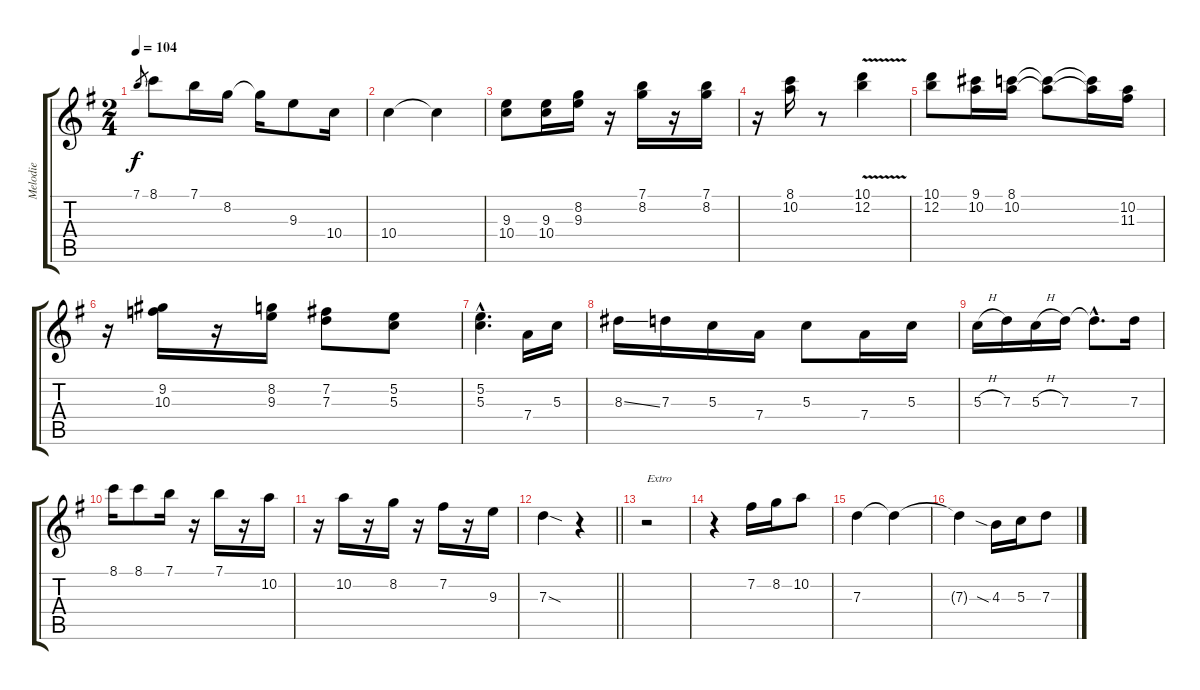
\track ("Melodie" "Melodie") {instrument acousticguitarnylon}
\staff {score tabs}
\tuning (E4 B3 G3 D3 A2 E2) {hide}
\ts (2 4)
\tempo 104
\clef g2
\ks g
7.1.8{gr dy f} 8.1.8 7.1.16 8.2.16 8.2{t}.16 9.3.8 10.4.16 |
10.4.4 10.4{t}.4 |
(9.3 10.4).8 (9.3 10.4).16 (8.2 9.3).16 r.16 (7.1 8.2).16 r.16 (7.1 8.2).16 |
r.16 (8.1 10.2).16 r.8 (10.1{v} 12.2).4 |
(10.1 12.2).8 (9.1 10.2).16 (8.1 10.2).16 (8.1{t} 10.2{t}).8 (8.1{t} 10.2{t}).16 (10.2 11.3).16 |
r.16 (9.2 10.3).16 r.16 (8.2 9.3).16 (7.2 7.3).8 (5.2 5.3).8 |
(5.2{hac} 5.3{hac}).4{d} 7.4.16 5.3.16 |
8.3{ss}.16 7.3.16 5.3.16 7.4.16 5.3.8 7.4.16 5.3.16 |
5.3{h}.16 7.3.16 5.3{h}.16 7.3.16 7.3{hac t}.8{d} 7.3.16 |
8.1.16 8.1.8 7.1.16 r.16 7.1.16 r.16 10.2.16 |
r.16 10.2.16 r.16 8.2.16 r.16 7.2.16 r.16 9.3.16 |
\barLineRight lightlight
7.3{sod}.4 r.4 |
r.2{txt "Extro"} |
r.4 7.2.16 8.2.16 10.2.8 |
7.3.4 7.3{t}.4 |
7.3{t}.4 4.3{sia}.16 5.3.16 7.3.8
